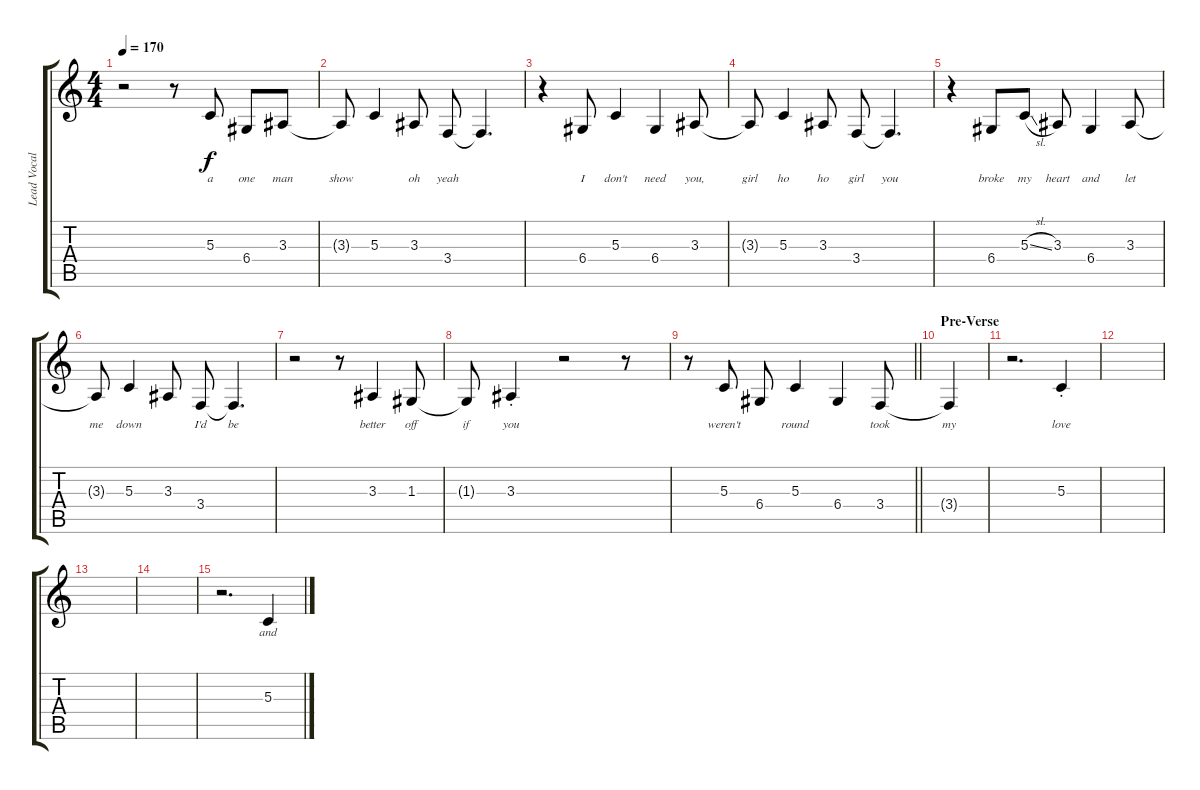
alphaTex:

\track ("Lead Vocals" "Lead Vocal") {instrument lead2sawtooth}
\staff {score tabs}
\tuning (E4 B3 G3 D3 A2 E2) {hide}
\ts (4 4)
\tempo 170
\clef g2
\ks c
r.2{dy f} r.8 5.3.8{lyrics (0 "a") lyrics (1 "") lyrics (2 "") lyrics (3 "") lyrics (4 "")} 6.4.8{lyrics (0 "one") lyrics (1 "") lyrics (2 "") lyrics (3 "") lyrics (4 "")} 3.3.8{lyrics (0 "man") lyrics (1 "") lyrics (2 "") lyrics (3 "") lyrics (4 "")} |
3.3{t}.8{lyrics (0 "show") lyrics (1 "") lyrics (2 "") lyrics (3 "") lyrics (4 "")} 5.3.4{lyrics (0 "") lyrics (1 "") lyrics (2 "") lyrics (3 "") lyrics (4 "")} 3.3.8{lyrics (0 "oh") lyrics (1 "") lyrics (2 "") lyrics (3 "") lyrics (4 "")} 3.4.8{lyrics (0 "yeah") lyrics (1 "") lyrics (2 "") lyrics (3 "") lyrics (4 "")} 3.4{t}.4{d lyrics (0 "") lyrics (1 "") lyrics (2 "") lyrics (3 "") lyrics (4 "")} |
r.4 6.4.8{lyrics (0 "I") lyrics (1 "") lyrics (2 "") lyrics (3 "") lyrics (4 "")} 5.3.4{lyrics (0 "don't") lyrics (1 "") lyrics (2 "") lyrics (3 "") lyrics (4 "")} 6.4.4{lyrics (0 "need") lyrics (1 "") lyrics (2 "") lyrics (3 "") lyrics (4 "")} 3.3.8{lyrics (0 "you,") lyrics (1 "") lyrics (2 "") lyrics (3 "") lyrics (4 "")} |
3.3{t}.8{lyrics (0 "girl") lyrics (1 "") lyrics (2 "") lyrics (3 "") lyrics (4 "")} 5.3.4{lyrics (0 "ho") lyrics (1 "") lyrics (2 "") lyrics (3 "") lyrics (4 "")} 3.3.8{lyrics (0 "ho") lyrics (1 "") lyrics (2 "") lyrics (3 "") lyrics (4 "")} 3.4.8{lyrics (0 "girl") lyrics (1 "") lyrics (2 "") lyrics (3 "") lyrics (4 "")} 3.4{t}.4{d lyrics (0 "you") lyrics (1 "") lyrics (2 "") lyrics (3 "") lyrics (4 "")} |
r.4 6.4.8{lyrics (0 "broke") lyrics (1 "") lyrics (2 "") lyrics (3 "") lyrics (4 "")} 5.3{sl}.8{lyrics (0 "my") lyrics (1 "") lyrics (2 "") lyrics (3 "") lyrics (4 "")} 3.3.8{lyrics (0 "heart") lyrics (1 "") lyrics (2 "") lyrics (3 "") lyrics (4 "")} 6.4.4{lyrics (0 "and") lyrics (1 "") lyrics (2 "") lyrics (3 "") lyrics (4 "")} 3.3.8{lyrics (0 "let") lyrics (1 "") lyrics (2 "") lyrics (3 "") lyrics (4 "")} |
3.3{t}.8{lyrics (0 "me") lyrics (1 "") lyrics (2 "") lyrics (3 "") lyrics (4 "")} 5.3.4{lyrics (0 "down") lyrics (1 "") lyrics (2 "") lyrics (3 "") lyrics (4 "")} 3.3.8{lyrics (0 "") lyrics (1 "") lyrics (2 "") lyrics (3 "") lyrics (4 "")} 3.4.8{lyrics (0 "I'd") lyrics (1 "") lyrics (2 "") lyrics (3 "") lyrics (4 "")} 3.4{t}.4{d lyrics (0 "be") lyrics (1 "") lyrics (2 "") lyrics (3 "") lyrics (4 "")} |
r.2 r.8 3.3.4{lyrics (0 "better") lyrics (1 "") lyrics (2 "") lyrics (3 "") lyrics (4 "")} 1.3.8{lyrics (0 "off") lyrics (1 "") lyrics (2 "") lyrics (3 "") lyrics (4 "")} |
1.3{t}.8{lyrics (0 "if") lyrics (1 "") lyrics (2 "") lyrics (3 "") lyrics (4 "")} 3.3{st}.4{lyrics (0 "you") lyrics (1 "") lyrics (2 "") lyrics (3 "") lyrics (4 "")} r.2 r.8 |
\barLineRight lightlight
r.8 5.3.8{lyrics (0 "weren't") lyrics (1 "") lyrics (2 "") lyrics (3 "") lyrics (4 "")} 6.4.8{lyrics (0 "") lyrics (1 "") lyrics (2 "") lyrics (3 "") lyrics (4 "")} 5.3.4{lyrics (0 "round") lyrics (1 "") lyrics (2 "") lyrics (3 "") lyrics (4 "")} 6.4.4{lyrics (0 "") lyrics (1 "") lyrics (2 "") lyrics (3 "") lyrics (4 "")} 3.4.8{lyrics (0 "took") lyrics (1 "") lyrics (2 "") lyrics (3 "") lyrics (4 "")} |
\section ("" "Pre-Verse")
3.4{t}.4{lyrics (0 "my") lyrics (1 "") lyrics (2 "") lyrics (3 "") lyrics (4 "")} |
r.2{d} 5.3{st}.4{lyrics (0 "love") lyrics (1 "") lyrics (2 "") lyrics (3 "") lyrics (4 "")} |
|
|
|
r.2{d} 5.3.4{lyrics (0 "and") lyrics (1 "") lyrics (2 "") lyrics (3 "") lyrics (4 "")}
